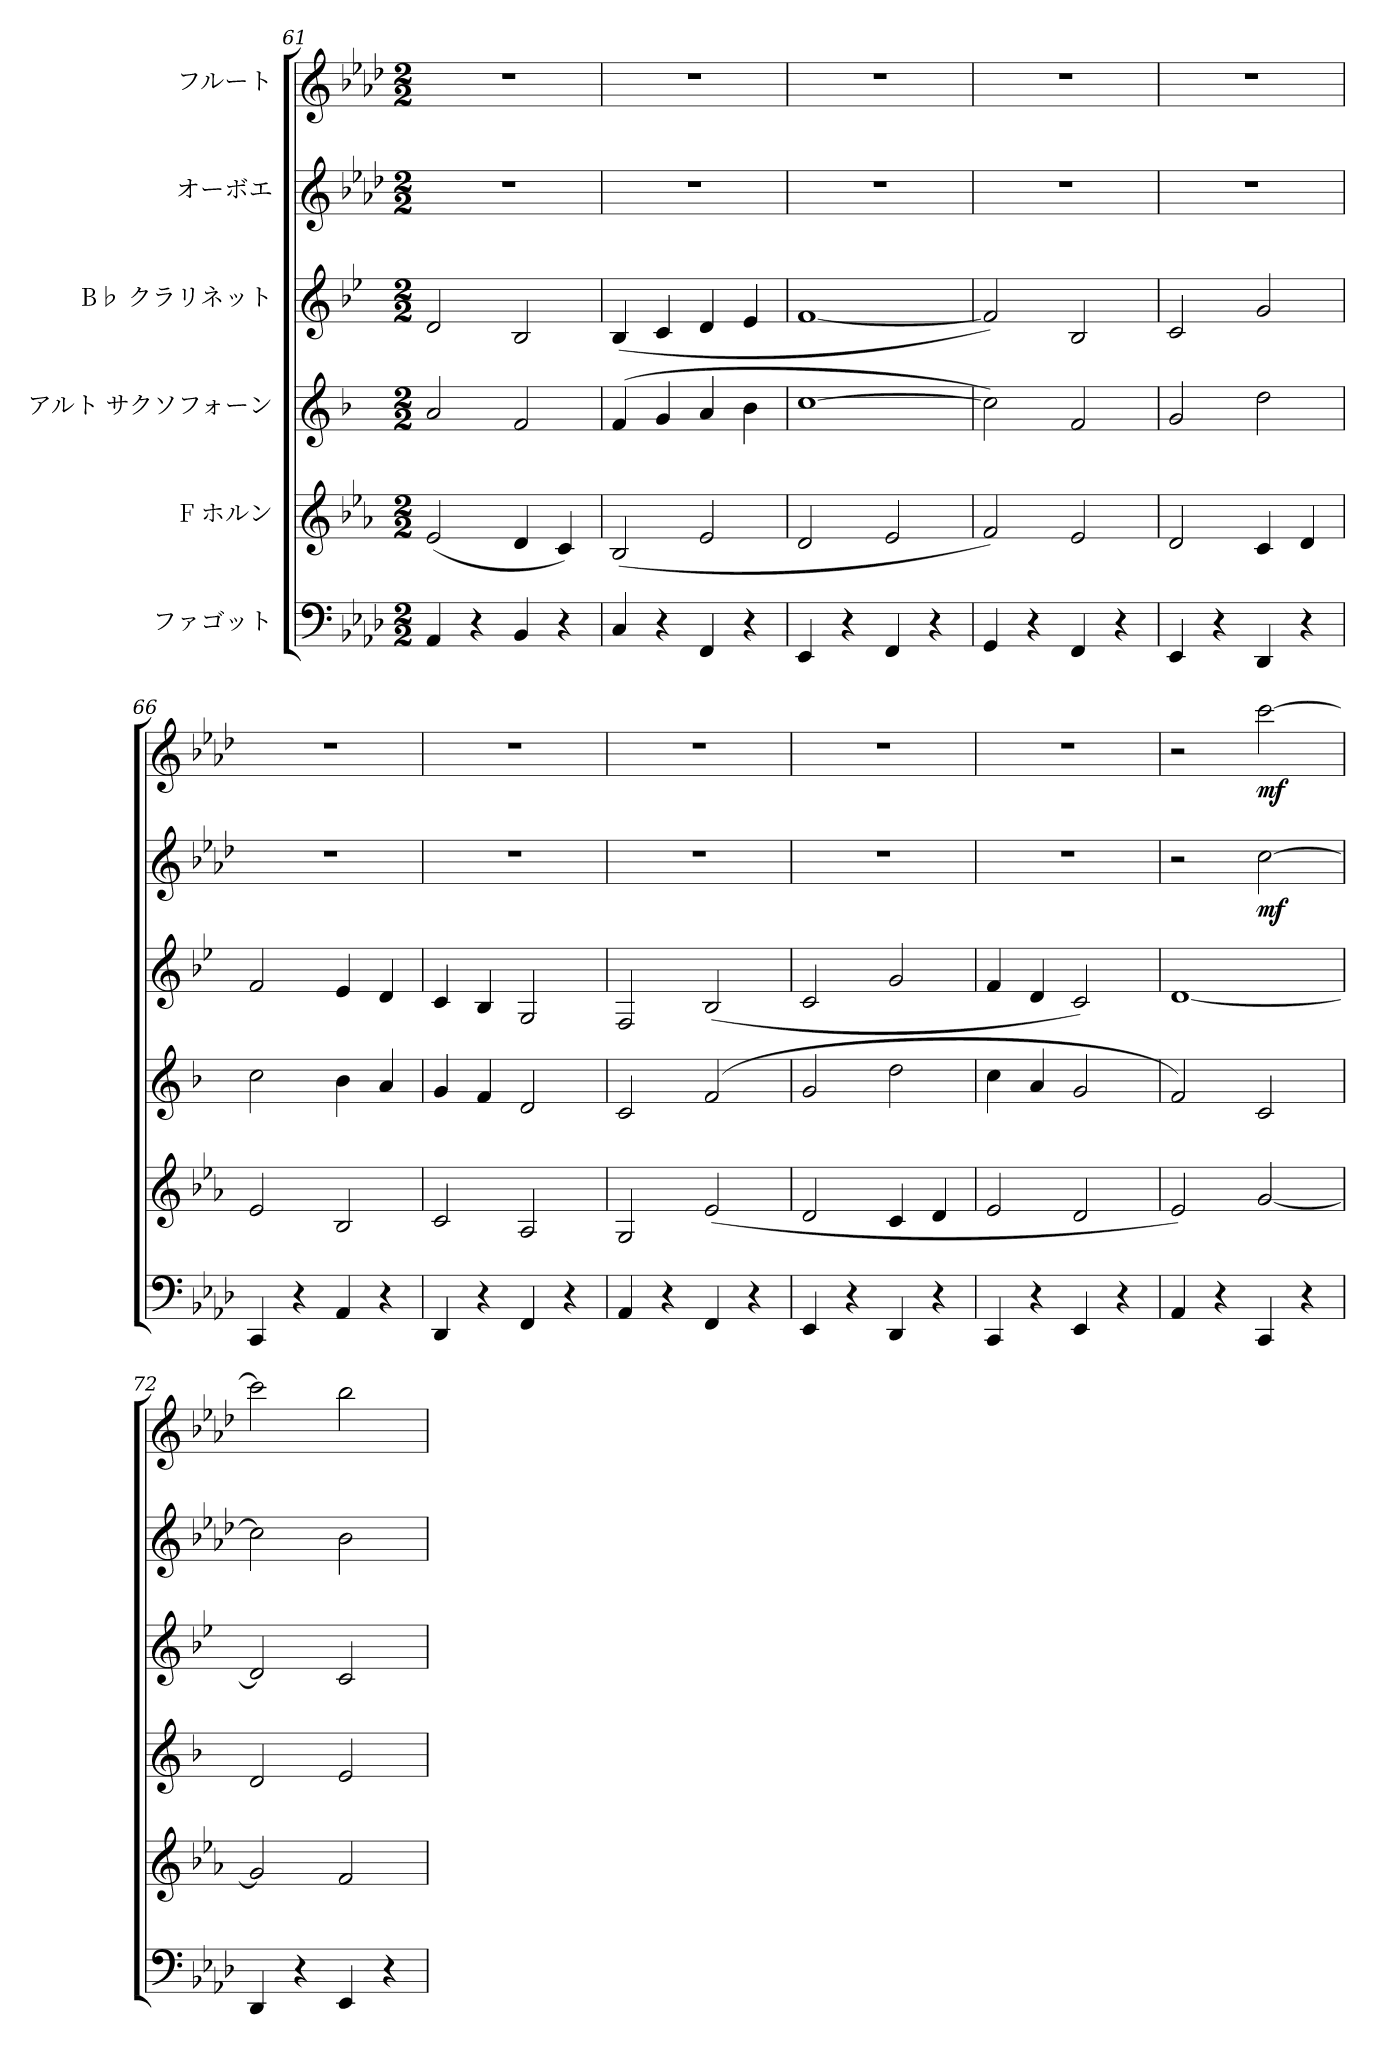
**kern	**kern	**kern	**kern	**kern	**dynam	**kern	**dynam
*part6	*part5	*part4	*part3	*part2	*part2	*part1	*part1
*staff6	*staff5	*staff4	*staff3	*staff2	*staff2	*staff1	*staff1
*I"ファゴット	*I"F ホルン	*I"アルト サクソフォーン	*I"B♭ クラリネット	*I"オーボエ	*	*I"フルート	*
*clefF4	*clefG2	*clefG2	*clefG2	*clefG2	*	*clefG2	*
*	*ITrd4c7	*ITrd5c9	*ITrd1c2	*	*	*	*
*k[b-e-a-d-]	*k[b-e-a-d-]	*k[b-e-a-d-]	*k[b-e-a-d-]	*k[b-e-a-d-]	*	*k[b-e-a-d-]	*
*M2/2	*M2/2	*M2/2	*M2/2	*M2/2	*	*M2/2	*
=61	=61	=61	=61	=61	=61	=61	=61
4AA-/	(<2A-/	2c/	2c/	1r	.	1r	.
4r	.	.	.	.	.	.	.
4BB-/	4G/	2A-/	2A-/	.	.	.	.
4r	4F/)	.	.	.	.	.	.
=62	=62	=62	=62	=62	=62	=62	=62
4C/	(>2E-/	(>4A-/	(>4A-/	1r	.	1r	.
4r	.	4B-/	4B-/	.	.	.	.
4FF/	2A-/	4c/	4c/	.	.	.	.
4r	.	4d-\	4d-/	.	.	.	.
=63	=63	=63	=63	=63	=63	=63	=63
4EE-/	2G/	[1e-	[1e-	1r	.	1r	.
4r	.	.	.	.	.	.	.
4FF/	2A-/	.	.	.	.	.	.
4r	.	.	.	.	.	.	.
=64	=64	=64	=64	=64	=64	=64	=64
4GG/	2B-/)	2e-\])	2e-/])	1r	.	1r	.
4r	.	.	.	.	.	.	.
4FF/	2A-/	2A-/	2A-/	.	.	.	.
4r	.	.	.	.	.	.	.
=65	=65	=65	=65	=65	=65	=65	=65
4EE-/	2G/	2B-/	2B-/	1r	.	1r	.
4r	.	.	.	.	.	.	.
4DD-/	4F/	2f\	2f/	.	.	.	.
4r	4G/	.	.	.	.	.	.
=66	=66	=66	=66	=66	=66	=66	=66
4CC/	2A-/	2e-\	2e-/	1r	.	1r	.
4r	.	.	.	.	.	.	.
4AA-/	2E-/	4d-\	4d-/	.	.	.	.
4r	.	4c/	4c/	.	.	.	.
=67	=67	=67	=67	=67	=67	=67	=67
4DD-/	2F/	4B-/	4B-/	1r	.	1r	.
4r	.	4A-/	4A-/	.	.	.	.
4FF/	2D-/	2F/	2F/	.	.	.	.
4r	.	.	.	.	.	.	.
=68	=68	=68	=68	=68	=68	=68	=68
4AA-/	2C/	2E-/	2E-/	1r	.	1r	.
4r	.	.	.	.	.	.	.
4FF/	(>2A-/	(>2A-/	(>2A-/	.	.	.	.
4r	.	.	.	.	.	.	.
!!LO:LB:g=z
=69	=69	=69	=69	=69	=69	=69	=69
4EE-/	2G/	2B-/	2B-/	1r	.	1r	.
4r	.	.	.	.	.	.	.
4DD-/	4F/	2f\	2f/	.	.	.	.
4r	4G/	.	.	.	.	.	.
=70	=70	=70	=70	=70	=70	=70	=70
4CC/	2A-/	4e-\	4e-/	1r	.	1r	.
4r	.	4c/	4c/	.	.	.	.
4EE-/	2G/	2B-/	2B-/)	.	.	.	.
4r	.	.	.	.	.	.	.
=71	=71	=71	=71	=71	=71	=71	=71
4AA-/	2A-/)	2A-/)	[1c	2r	.	2r	.
4r	.	.	.	.	.	.	.
!	!	!	!	!	!LO:DY:b	!	!LO:DY:b
4CC/	[2c/	2E-/	.	[2cc\	mf	[2ccc\	mf
4r	.	.	.	.	.	.	.
=72	=72	=72	=72	=72	=72	=72	=72
4DD-/	2c/]	2F/	2c/]	2cc\]	.	2ccc\]	.
4r	.	.	.	.	.	.	.
4EE-/	2B-/	2G/	2B-/	2b-\	.	2bb-\	.
4r	.	.	.	.	.	.	.
=	=	=	=	=	=	=	=
*-	*-	*-	*-	*-	*-	*-	*-
